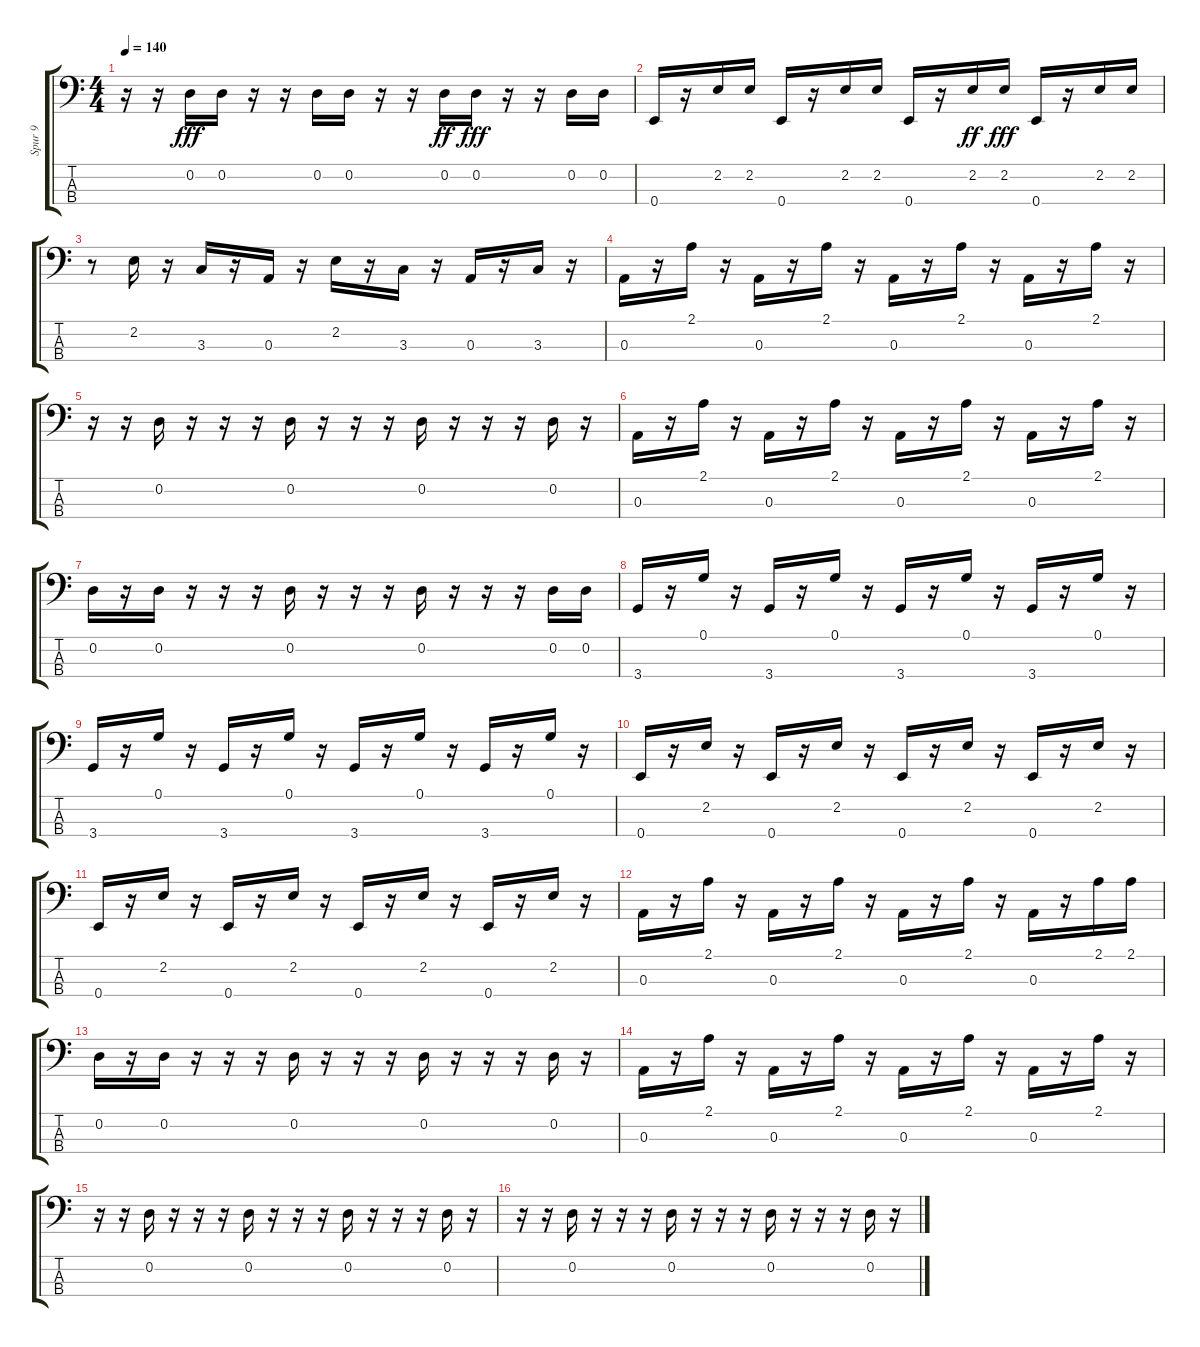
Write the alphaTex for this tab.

\track ("Spur 9" "Spur 9") {instrument electricbassfinger}
\staff {score tabs}
\tuning (G2 D2 A1 E1) {hide}
\ts (4 4)
\tempo 140
\clef f4
\ks c
r.16{dy fff} r.16 0.2.16 0.2.16 r.16 r.16 0.2.16 0.2.16 r.16 r.16 0.2.16{dy ff} 0.2.16{dy fff} r.16 r.16 0.2.16 0.2.16 |
0.4.16 r.16 2.2.16 2.2.16 0.4.16 r.16 2.2.16 2.2.16 0.4.16 r.16 2.2.16{dy ff} 2.2.16{dy fff} 0.4.16 r.16 2.2.16 2.2.16 |
r.8 2.2.16 r.16 3.3.16 r.16 0.3.16 r.16 2.2.16 r.16 3.3.16 r.16 0.3.16 r.16 3.3.16 r.16 |
0.3.16 r.16 2.1.16 r.16 0.3.16 r.16 2.1.16 r.16 0.3.16 r.16 2.1.16 r.16 0.3.16 r.16 2.1.16 r.16 |
r.16 r.16 0.2.16 r.16 r.16 r.16 0.2.16 r.16 r.16 r.16 0.2.16 r.16 r.16 r.16 0.2.16 r.16 |
0.3.16 r.16 2.1.16 r.16 0.3.16 r.16 2.1.16 r.16 0.3.16 r.16 2.1.16 r.16 0.3.16 r.16 2.1.16 r.16 |
0.2.16 r.16 0.2.16 r.16 r.16 r.16 0.2.16 r.16 r.16 r.16 0.2.16 r.16 r.16 r.16 0.2.16 0.2.16 |
3.4.16 r.16 0.1.16 r.16 3.4.16 r.16 0.1.16 r.16 3.4.16 r.16 0.1.16 r.16 3.4.16 r.16 0.1.16 r.16 |
3.4.16 r.16 0.1.16 r.16 3.4.16 r.16 0.1.16 r.16 3.4.16 r.16 0.1.16 r.16 3.4.16 r.16 0.1.16 r.16 |
0.4.16 r.16 2.2.16 r.16 0.4.16 r.16 2.2.16 r.16 0.4.16 r.16 2.2.16 r.16 0.4.16 r.16 2.2.16 r.16 |
0.4.16 r.16 2.2.16 r.16 0.4.16 r.16 2.2.16 r.16 0.4.16 r.16 2.2.16 r.16 0.4.16 r.16 2.2.16 r.16 |
0.3.16 r.16 2.1.16 r.16 0.3.16 r.16 2.1.16 r.16 0.3.16 r.16 2.1.16 r.16 0.3.16 r.16 2.1.16 2.1.16 |
0.2.16 r.16 0.2.16 r.16 r.16 r.16 0.2.16 r.16 r.16 r.16 0.2.16 r.16 r.16 r.16 0.2.16 r.16 |
0.3.16 r.16 2.1.16 r.16 0.3.16 r.16 2.1.16 r.16 0.3.16 r.16 2.1.16 r.16 0.3.16 r.16 2.1.16 r.16 |
r.16 r.16 0.2.16 r.16 r.16 r.16 0.2.16 r.16 r.16 r.16 0.2.16 r.16 r.16 r.16 0.2.16 r.16 |
r.16 r.16 0.2.16 r.16 r.16 r.16 0.2.16 r.16 r.16 r.16 0.2.16 r.16 r.16 r.16 0.2.16 r.16
